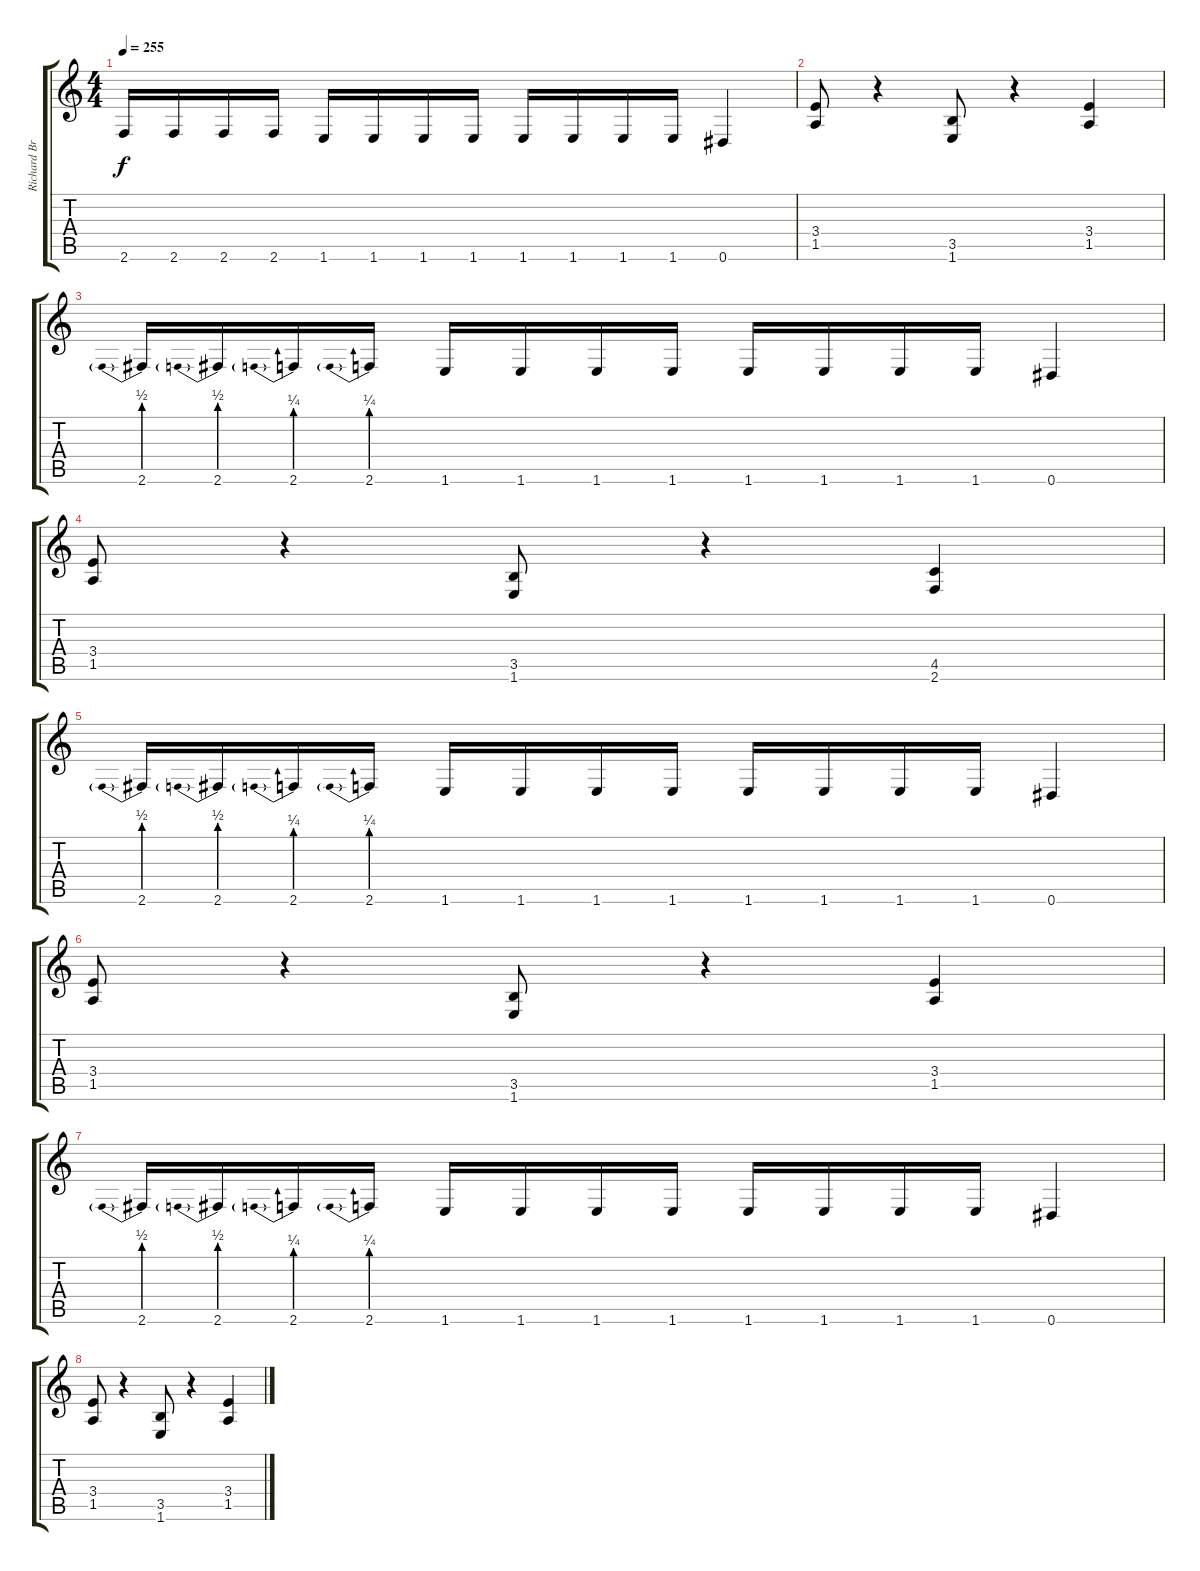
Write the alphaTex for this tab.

\track ("Richard Brunelle" "Richard Br") {instrument distortionguitar}
\staff {score tabs}
\tuning (Eb4 Bb3 Gb3 Db3 Ab2 Eb2) {hide}
\ts (4 4)
\tempo 255
\clef g2
\ks c
2.6.16{dy f} 2.6.16 2.6.16 2.6.16 1.6.16 1.6.16 1.6.16 1.6.16 1.6.16 1.6.16 1.6.16 1.6.16 0.6.4 |
(3.4 1.5).8 r.4 (3.5 1.6).8 r.4 (3.4 1.5).4 |
2.6{be (prebend 0 2 60 2)}.16 2.6{be (prebend 0 2 60 2)}.16 2.6{be (prebend 0 1 60 1)}.16 2.6{be (prebend 0 1 60 1)}.16 1.6.16 1.6.16 1.6.16 1.6.16 1.6.16 1.6.16 1.6.16 1.6.16 0.6.4 |
(3.4 1.5).8 r.4 (3.5 1.6).8 r.4 (4.5 2.6).4 |
2.6{be (prebend 0 2 60 2)}.16 2.6{be (prebend 0 2 60 2)}.16 2.6{be (prebend 0 1 60 1)}.16 2.6{be (prebend 0 1 60 1)}.16 1.6.16 1.6.16 1.6.16 1.6.16 1.6.16 1.6.16 1.6.16 1.6.16 0.6.4 |
(3.4 1.5).8 r.4 (3.5 1.6).8 r.4 (3.4 1.5).4 |
2.6{be (prebend 0 2 60 2)}.16 2.6{be (prebend 0 2 60 2)}.16 2.6{be (prebend 0 1 60 1)}.16 2.6{be (prebend 0 1 60 1)}.16 1.6.16 1.6.16 1.6.16 1.6.16 1.6.16 1.6.16 1.6.16 1.6.16 0.6.4 |
(3.4 1.5).8 r.4 (3.5 1.6).8 r.4 (3.4 1.5).4
